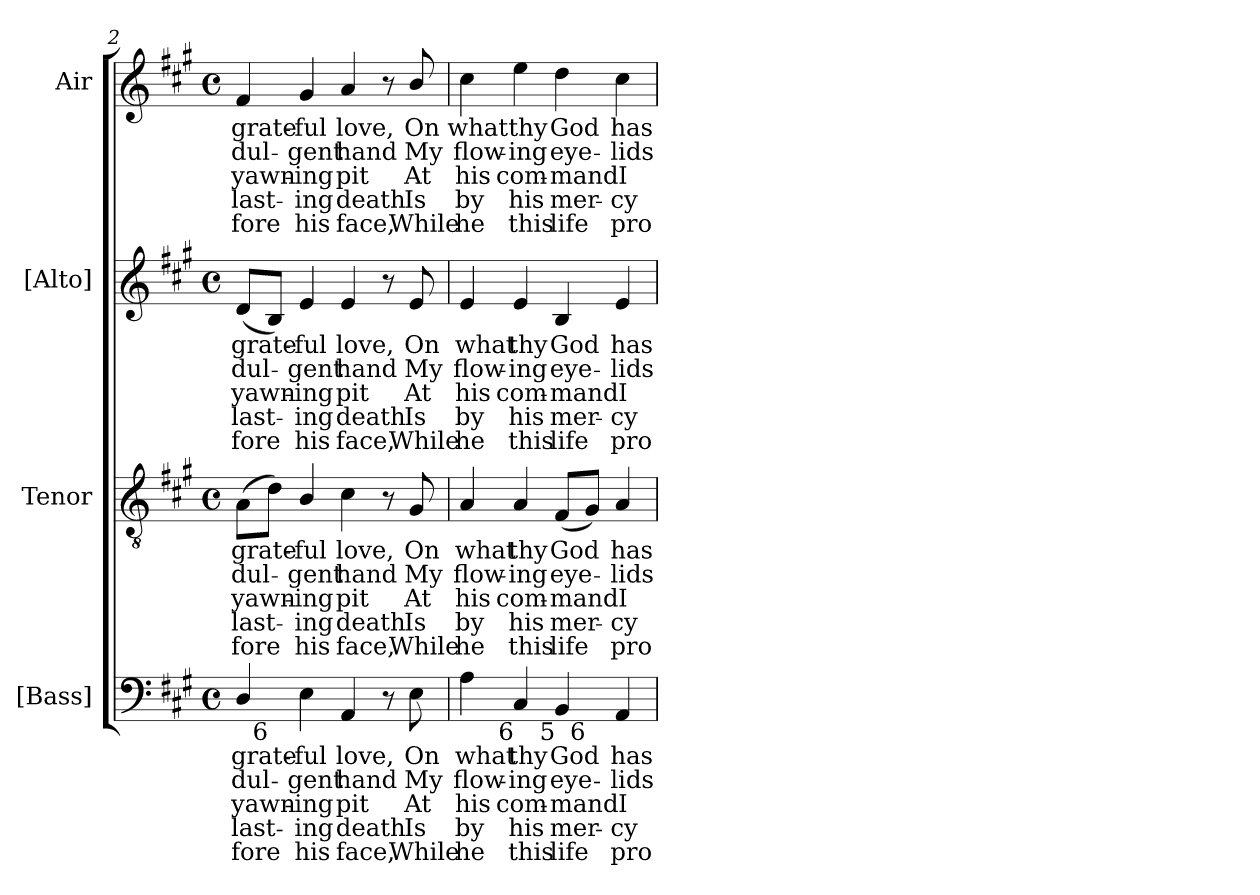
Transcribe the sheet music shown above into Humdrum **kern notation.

**kern	**text	**text	**text	**text	**text	**kern	**text	**text	**text	**text	**text	**kern	**text	**text	**text	**text	**text	**kern	**text	**text	**text	**text	**text
*part4	*part4	*part4	*part4	*part4	*part4	*part3	*part3	*part3	*part3	*part3	*part3	*part2	*part2	*part2	*part2	*part2	*part2	*part1	*part1	*part1	*part1	*part1	*part1
*staff4	*staff4	*staff4	*staff4	*staff4	*staff4	*staff3	*staff3	*staff3	*staff3	*staff3	*staff3	*staff2	*staff2	*staff2	*staff2	*staff2	*staff2	*staff1	*staff1	*staff1	*staff1	*staff1	*staff1
*I"[Bass]	*	*	*	*	*	*I"Tenor	*	*	*	*	*	*I"[Alto]	*	*	*	*	*	*I"Air	*	*	*	*	*
*I'B.	*	*	*	*	*	*I'T.	*	*	*	*	*	*I'A.	*	*	*	*	*	*	*	*	*	*	*
*clefF4	*	*	*	*	*	*clefGv2	*	*	*	*	*	*clefG2	*	*	*	*	*	*clefG2	*	*	*	*	*
*	*	*	*	*	*	*ITrd7c12	*	*	*	*	*	*	*	*	*	*	*	*	*	*	*	*	*
*k[f#c#g#]	*	*	*	*	*	*k[f#c#g#]	*	*	*	*	*	*k[f#c#g#]	*	*	*	*	*	*k[f#c#g#]	*	*	*	*	*
*A:	*	*	*	*	*	*A:	*	*	*	*	*	*A:	*	*	*	*	*	*A:	*	*	*	*	*
*M4/4	*	*	*	*	*	*M4/4	*	*	*	*	*	*M4/4	*	*	*	*	*	*M4/4	*	*	*	*	*
*met(c)	*	*	*	*	*	*met(c)	*	*	*	*	*	*met(c)	*	*	*	*	*	*met(c)	*	*	*	*	*
=2	=2	=2	=2	=2	=2	=2	=2	=2	=2	=2	=2	=2	=2	=2	=2	=2	=2	=2	=2	=2	=2	=2	=2
!	!LO:LY:b:color=#000000	!LO:LY:b:color=#000000	!LO:LY:b:color=#000000	!LO:LY:b:color=#000000	!LO:LY:b:color=#000000	!	!	!	!	!	!	!	!	!	!	!	!	!	!	!	!	!	!
!	!	!	!	!	!	!	!LO:LY:b:color=#000000	!LO:LY:b:color=#000000	!LO:LY:b:color=#000000	!LO:LY:b:color=#000000	!LO:LY:b:color=#000000	!	!	!	!	!	!	!	!	!	!	!	!
!	!	!	!	!	!	!	!	!	!	!	!	!	!LO:LY:b:color=#000000	!LO:LY:b:color=#000000	!LO:LY:b:color=#000000	!LO:LY:b:color=#000000	!LO:LY:b:color=#000000	!	!	!	!	!	!
!LO:TX:b:rj:t=5	!	!	!	!	!	!	!	!	!	!	!	!	!	!	!	!	!	!	!	!	!	!	!
!	!	!	!	!	!	!	!	!	!	!	!	!	!	!	!	!	!	!	!LO:LY:b:color=#000000	!LO:LY:b:color=#000000	!LO:LY:b:color=#000000	!LO:LY:b:color=#000000	!LO:LY:b:color=#000000
*^	*	*	*	*	*	*	*	*	*	*	*	*	*	*	*	*	*	*	*	*	*	*	*
4Di/	8ryy	grate-	-dul-	-yawn-	-last-	-fore	(8AAi\L	grate-	-dul-	-yawn-	-last-	-fore	(8di/L	grate-	-dul-	-yawn-	-last-	-fore	4f#i/	grate-	-dul-	-yawn-	-last-	-fore
!	!LO:TX:b:rj:t=6	!	!	!	!	!	!	!	!	!	!	!	!	!	!	!	!	!	!	!	!	!	!	!
.	2..ryy	.	.	.	.	.	8Di\J)	.	.	.	.	.	8Bi/J)	.	.	.	.	.	.	.	.	.	.	.
!	!	!LO:LY:b:color=#000000	!LO:LY:b:color=#000000	!LO:LY:b:color=#000000	!LO:LY:b:color=#000000	!LO:LY:b:color=#000000	!	!	!	!	!	!	!	!	!	!	!	!	!	!	!	!	!	!
!	!	!	!	!	!	!	!	!LO:LY:b:color=#000000	!LO:LY:b:color=#000000	!LO:LY:b:color=#000000	!LO:LY:b:color=#000000	!LO:LY:b:color=#000000	!	!	!	!	!	!	!	!	!	!	!	!
!	!	!	!	!	!	!	!	!	!	!	!	!	!	!LO:LY:b:color=#000000	!LO:LY:b:color=#000000	!LO:LY:b:color=#000000	!LO:LY:b:color=#000000	!LO:LY:b:color=#000000	!	!	!	!	!	!
!	!	!	!	!	!	!	!	!	!	!	!	!	!	!	!	!	!	!	!	!LO:LY:b:color=#000000	!LO:LY:b:color=#000000	!LO:LY:b:color=#000000	!LO:LY:b:color=#000000	!LO:LY:b:color=#000000
4Ei\	.	-ful	-gent	ing	ing	his	4BBi/	-ful	-gent	ing	ing	his	4ei/	-ful	-gent	ing	ing	his	4g#i/	-ful	-gent	ing	ing	his
!	!	!LO:LY:b:color=#000000	!LO:LY:b:color=#000000	!LO:LY:b:color=#000000	!LO:LY:b:color=#000000	!LO:LY:b:color=#000000	!	!	!	!	!	!	!	!	!	!	!	!	!	!	!	!	!	!
!	!	!	!	!	!	!	!	!LO:LY:b:color=#000000	!LO:LY:b:color=#000000	!LO:LY:b:color=#000000	!LO:LY:b:color=#000000	!LO:LY:b:color=#000000	!	!	!	!	!	!	!	!	!	!	!	!
!	!	!	!	!	!	!	!	!	!	!	!	!	!	!LO:LY:b:color=#000000	!LO:LY:b:color=#000000	!LO:LY:b:color=#000000	!LO:LY:b:color=#000000	!LO:LY:b:color=#000000	!	!	!	!	!	!
!	!	!	!	!	!	!	!	!	!	!	!	!	!	!	!	!	!	!	!	!LO:LY:b:color=#000000	!LO:LY:b:color=#000000	!LO:LY:b:color=#000000	!LO:LY:b:color=#000000	!LO:LY:b:color=#000000
4AAi/	.	love,	hand	pit	death	face,	4C#i\	love,	hand	pit	death	face,	4ei/	love,	hand	pit	death	face,	4ai/	love,	hand	pit	death	face,
8r	.	.	.	.	.	.	8r	.	.	.	.	.	8r	.	.	.	.	.	8r	.	.	.	.	.
!	!	!LO:LY:b:color=#000000	!LO:LY:b:color=#000000	!LO:LY:b:color=#000000	!LO:LY:b:color=#000000	!LO:LY:b:color=#000000	!	!	!	!	!	!	!	!	!	!	!	!	!	!	!	!	!	!
!	!	!	!	!	!	!	!	!LO:LY:b:color=#000000	!LO:LY:b:color=#000000	!LO:LY:b:color=#000000	!LO:LY:b:color=#000000	!LO:LY:b:color=#000000	!	!	!	!	!	!	!	!	!	!	!	!
!	!	!	!	!	!	!	!	!	!	!	!	!	!	!LO:LY:b:color=#000000	!LO:LY:b:color=#000000	!LO:LY:b:color=#000000	!LO:LY:b:color=#000000	!LO:LY:b:color=#000000	!	!	!	!	!	!
!	!	!	!	!	!	!	!	!	!	!	!	!	!	!	!	!	!	!	!	!LO:LY:b:color=#000000	!LO:LY:b:color=#000000	!LO:LY:b:color=#000000	!LO:LY:b:color=#000000	!LO:LY:b:color=#000000
8Ei\	.	On	My	At	Is	While	8GG#i/	On	My	At	Is	While	8ei/	On	My	At	Is	While	8bi/	On	My	At	Is	While
=3	=3	=3	=3	=3	=3	=3	=3	=3	=3	=3	=3	=3	=3	=3	=3	=3	=3	=3	=3	=3	=3	=3	=3	=3
!	!	!LO:LY:b:color=#000000	!LO:LY:b:color=#000000	!LO:LY:b:color=#000000	!LO:LY:b:color=#000000	!LO:LY:b:color=#000000	!	!	!	!	!	!	!	!	!	!	!	!	!	!	!	!	!	!
!	!	!	!	!	!	!	!	!LO:LY:b:color=#000000	!LO:LY:b:color=#000000	!LO:LY:b:color=#000000	!LO:LY:b:color=#000000	!LO:LY:b:color=#000000	!	!	!	!	!	!	!	!	!	!	!	!
!	!	!	!	!	!	!	!	!	!	!	!	!	!	!LO:LY:b:color=#000000	!LO:LY:b:color=#000000	!LO:LY:b:color=#000000	!LO:LY:b:color=#000000	!LO:LY:b:color=#000000	!	!	!	!	!	!
!	!	!	!	!	!	!	!	!	!	!	!	!	!	!	!	!	!	!	!	!LO:LY:b:color=#000000	!LO:LY:b:color=#000000	!LO:LY:b:color=#000000	!LO:LY:b:color=#000000	!LO:LY:b:color=#000000
4Ai\	2ryy	what	flow-	his	by	he	4AAi/	what	flow-	his	by	he	4ei/	what	flow-	his	by	he	4cc#i\	what	flow-	his	by	he
!	!	!LO:LY:b:color=#000000	!LO:LY:b:color=#000000	!LO:LY:b:color=#000000	!LO:LY:b:color=#000000	!LO:LY:b:color=#000000	!	!	!	!	!	!	!	!	!	!	!	!	!	!	!	!	!	!
!	!	!	!	!	!	!	!	!LO:LY:b:color=#000000	!LO:LY:b:color=#000000	!LO:LY:b:color=#000000	!LO:LY:b:color=#000000	!LO:LY:b:color=#000000	!	!	!	!	!	!	!	!	!	!	!	!
!	!	!	!	!	!	!	!	!	!	!	!	!	!	!LO:LY:b:color=#000000	!LO:LY:b:color=#000000	!LO:LY:b:color=#000000	!LO:LY:b:color=#000000	!LO:LY:b:color=#000000	!	!	!	!	!	!
!LO:TX:b:rj:t=6	!	!	!	!	!	!	!	!	!	!	!	!	!	!	!	!	!	!	!	!	!	!	!	!
!	!	!	!	!	!	!	!	!	!	!	!	!	!	!	!	!	!	!	!	!LO:LY:b:color=#000000	!LO:LY:b:color=#000000	!LO:LY:b:color=#000000	!LO:LY:b:color=#000000	!LO:LY:b:color=#000000
4C#i/	.	thy	-ing	com-	-his	this	4AAi/	thy	-ing	com-	-his	this	4ei/	thy	-ing	com-	-his	this	4eei\	thy	-ing	com-	-his	this
!	!	!LO:LY:b:color=#000000	!LO:LY:b:color=#000000	!LO:LY:b:color=#000000	!LO:LY:b:color=#000000	!LO:LY:b:color=#000000	!	!	!	!	!	!	!	!	!	!	!	!	!	!	!	!	!	!
!	!	!	!	!	!	!	!	!LO:LY:b:color=#000000	!LO:LY:b:color=#000000	!LO:LY:b:color=#000000	!LO:LY:b:color=#000000	!LO:LY:b:color=#000000	!	!	!	!	!	!	!	!	!	!	!	!
!	!	!	!	!	!	!	!	!	!	!	!	!	!	!LO:LY:b:color=#000000	!LO:LY:b:color=#000000	!LO:LY:b:color=#000000	!LO:LY:b:color=#000000	!LO:LY:b:color=#000000	!	!	!	!	!	!
!LO:TX:b:rj:t=5	!	!	!	!	!	!	!	!	!	!	!	!	!	!	!	!	!	!	!	!	!	!	!	!
!	!	!	!	!	!	!	!	!	!	!	!	!	!	!	!	!	!	!	!	!LO:LY:b:color=#000000	!LO:LY:b:color=#000000	!LO:LY:b:color=#000000	!LO:LY:b:color=#000000	!LO:LY:b:color=#000000
4BBi/	8ryy	God	eye-	mand	mer-	-life	(8FF#i/L	God	eye-	mand	mer-	-life	4Bi/	God	eye-	mand	mer-	-life	4ddi\	God	eye-	mand	mer-	-life
!	!LO:TX:b:rj:t=6	!	!	!	!	!	!	!	!	!	!	!	!	!	!	!	!	!	!	!	!	!	!	!
.	4.ryy	.	.	.	.	.	8GG#i/J)	.	.	.	.	.	.	.	.	.	.	.	.	.	.	.	.	.
!	!	!LO:LY:b:color=#000000	!LO:LY:b:color=#000000	!LO:LY:b:color=#000000	!LO:LY:b:color=#000000	!LO:LY:b:color=#000000	!	!	!	!	!	!	!	!	!	!	!	!	!	!	!	!	!	!
!	!	!	!	!	!	!	!	!LO:LY:b:color=#000000	!LO:LY:b:color=#000000	!LO:LY:b:color=#000000	!LO:LY:b:color=#000000	!LO:LY:b:color=#000000	!	!	!	!	!	!	!	!	!	!	!	!
!	!	!	!	!	!	!	!	!	!	!	!	!	!	!LO:LY:b:color=#000000	!LO:LY:b:color=#000000	!LO:LY:b:color=#000000	!LO:LY:b:color=#000000	!LO:LY:b:color=#000000	!	!	!	!	!	!
!	!	!	!	!	!	!	!	!	!	!	!	!	!	!	!	!	!	!	!	!LO:LY:b:color=#000000	!LO:LY:b:color=#000000	!LO:LY:b:color=#000000	!LO:LY:b:color=#000000	!LO:LY:b:color=#000000
4AAi/	.	has	-lids	I	cy	pro-	4AAi/	has	-lids	I	cy	pro-	4ei/	has	-lids	I	cy	pro-	4cc#i\	has	-lids	I	cy	pro-
*v	*v	*	*	*	*	*	*	*	*	*	*	*	*	*	*	*	*	*	*	*	*	*	*	*
=	=	=	=	=	=	=	=	=	=	=	=	=	=	=	=	=	=	=	=	=	=	=	=
*-	*-	*-	*-	*-	*-	*-	*-	*-	*-	*-	*-	*-	*-	*-	*-	*-	*-	*-	*-	*-	*-	*-	*-
